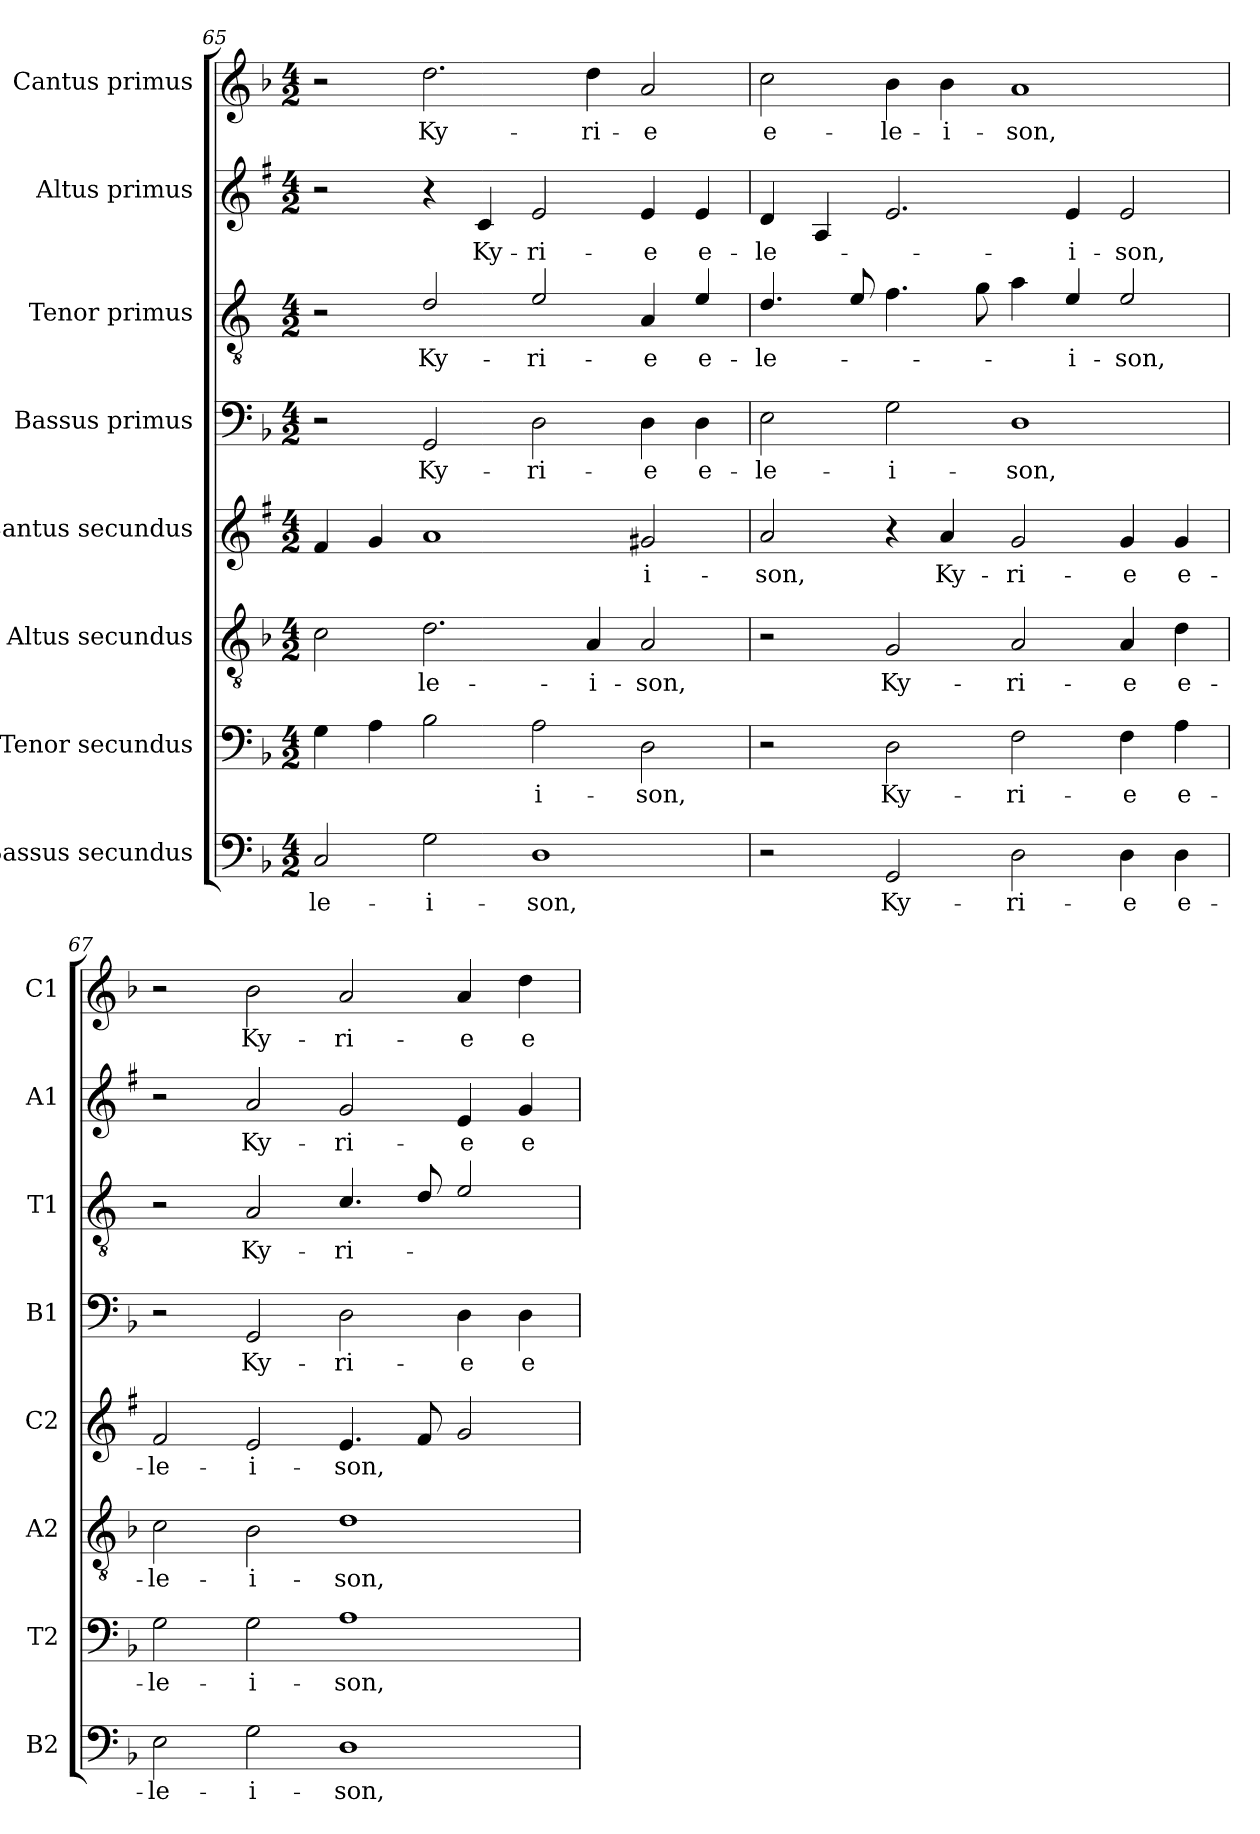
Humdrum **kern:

**kern	**text	**kern	**text	**kern	**text	**kern	**text	**kern	**text	**kern	**text	**kern	**text	**kern	**text
*part8	*part8	*part7	*part7	*part6	*part6	*part5	*part5	*part4	*part4	*part3	*part3	*part2	*part2	*part1	*part1
*staff8	*staff8	*staff7	*staff7	*staff6	*staff6	*staff5	*staff5	*staff4	*staff4	*staff3	*staff3	*staff2	*staff2	*staff1	*staff1
*I"Bassus secundus	*	*I"Tenor secundus	*	*I"Altus secundus	*	*I"Cantus secundus	*	*I"Bassus primus	*	*I"Tenor primus	*	*I"Altus primus	*	*I"Cantus primus	*
*I'B2	*	*I'T2	*	*I'A2	*	*I'C2	*	*I'B1	*	*I'T1	*	*I'A1	*	*I'C1	*
!!LO:LB:g=z
*clefF4	*	*clefF4	*	*clefGv2	*	*clefG2	*	*clefF4	*	*clefGv2	*	*clefG2	*	*clefG2	*
*	*	*	*	*	*	*ITrd1c2	*	*	*	*ITrd4c7	*	*ITrd1c2	*	*	*
*k[b-]	*	*k[b-]	*	*k[b-]	*	*k[b-]	*	*k[b-]	*	*k[b-]	*	*k[b-]	*	*k[b-]	*
*F:	*	*F:	*	*F:	*	*F:	*	*F:	*	*F:	*	*F:	*	*F:	*
*M4/2	*	*M4/2	*	*M4/2	*	*M4/2	*	*M4/2	*	*M4/2	*	*M4/2	*	*M4/2	*
=65	=65	=65	=65	=65	=65	=65	=65	=65	=65	=65	=65	=65	=65	=65	=65
!	!LO:LY:b	!	!	!	!	!	!	!	!	!	!	!	!	!	!
2C/	-le-	4G\	.	2c\	.	4e/	.	2r	.	2r	.	2r	.	2r	.
.	.	4A\	.	.	.	4f/	.	.	.	.	.	.	.	.	.
!	!LO:LY:b	!	!	!	!LO:LY:b	!	!	!	!LO:LY:b	!	!LO:LY:b	!	!	!	!LO:LY:b
2G\	-i-	2B-\	.	2.d\	-le-	1g	.	2GG/	Ky-	2G/	Ky-	4r	.	2.dd\	Ky-
!	!	!	!	!	!	!	!	!	!	!	!	!	!LO:LY:b	!	!
.	.	.	.	.	.	.	.	.	.	.	.	4B-/	Ky-	.	.
!	!LO:LY:b	!	!LO:LY:b	!	!	!	!	!	!LO:LY:b	!	!LO:LY:b	!	!LO:LY:b	!	!
1D	-son,	2A\	-i-	.	.	.	.	2D\	-ri-	2A/	-ri-	2d/	-ri-	.	.
!	!	!	!	!	!LO:LY:b	!	!	!	!	!	!	!	!	!	!LO:LY:b
.	.	.	.	4A/	-i-	.	.	.	.	.	.	.	.	4dd\	-ri-
!	!	!	!LO:LY:b	!	!LO:LY:b	!	!LO:LY:b	!	!LO:LY:b	!	!LO:LY:b	!	!LO:LY:b	!	!LO:LY:b
.	.	2D\	-son,	2A/	-son,	2f#X/	-i-	4D\	-e	4D/	-e	4d/	-e	2a/	-e
!	!	!	!	!	!	!	!	!	!LO:LY:b	!	!LO:LY:b	!	!LO:LY:b	!	!
.	.	.	.	.	.	.	.	4D\	e-	4A/	e-	4d/	e-	.	.
=66	=66	=66	=66	=66	=66	=66	=66	=66	=66	=66	=66	=66	=66	=66	=66
!	!	!	!	!	!	!	!LO:LY:b	!	!LO:LY:b	!	!LO:LY:b	!	!LO:LY:b	!	!LO:LY:b
2r	.	2r	.	2r	.	2g/	-son,	2E\	-le-	4.G/	-le-	4c/	-le-	2cc\	e-
.	.	.	.	.	.	.	.	.	.	.	.	4G/	.	.	.
.	.	.	.	.	.	.	.	.	.	8A/	.	.	.	.	.
!	!LO:LY:b	!	!LO:LY:b	!	!LO:LY:b	!	!	!	!LO:LY:b	!	!	!	!	!	!LO:LY:b
2GG/	Ky-	2D\	Ky-	2G/	Ky-	4r	.	2G\	-i-	4.B-\	.	2.d/	.	4b-\	-le-
!	!	!	!	!	!	!	!LO:LY:b	!	!	!	!	!	!	!	!LO:LY:b
.	.	.	.	.	.	4g/	Ky-	.	.	.	.	.	.	4b-\	-i-
.	.	.	.	.	.	.	.	.	.	8c\	.	.	.	.	.
!	!LO:LY:b	!	!LO:LY:b	!	!LO:LY:b	!	!LO:LY:b	!	!LO:LY:b	!	!	!	!	!	!LO:LY:b
2D\	-ri-	2F\	-ri-	2A/	-ri-	2f/	-ri-	1D	-son,	4d\	.	.	.	1a	-son,
!	!	!	!	!	!	!	!	!	!	!	!LO:LY:b	!	!LO:LY:b	!	!
.	.	.	.	.	.	.	.	.	.	4A/	-i-	4d/	-i-	.	.
!	!LO:LY:b	!	!LO:LY:b	!	!LO:LY:b	!	!LO:LY:b	!	!	!	!LO:LY:b	!	!LO:LY:b	!	!
4D\	-e	4F\	-e	4A/	-e	4f/	-e	.	.	2A/	-son,	2d/	-son,	.	.
!	!LO:LY:b	!	!LO:LY:b	!	!LO:LY:b	!	!LO:LY:b	!	!	!	!	!	!	!	!
4D\	e-	4A\	e-	4d\	e-	4f/	e-	.	.	.	.	.	.	.	.
=67	=67	=67	=67	=67	=67	=67	=67	=67	=67	=67	=67	=67	=67	=67	=67
!	!LO:LY:b	!	!LO:LY:b	!	!LO:LY:b	!	!LO:LY:b	!	!	!	!	!	!	!	!
2E\	-le-	2G\	-le-	2c\	-le-	2e/	-le-	2r	.	2r	.	2r	.	2r	.
!	!LO:LY:b	!	!LO:LY:b	!	!LO:LY:b	!	!LO:LY:b	!	!LO:LY:b	!	!LO:LY:b	!	!LO:LY:b	!	!LO:LY:b
2G\	-i-	2G\	-i-	2B-\	-i-	2d/	-i-	2GG/	Ky-	2D/	Ky-	2g/	Ky-	2b-\	Ky-
!	!LO:LY:b	!	!LO:LY:b	!	!LO:LY:b	!	!LO:LY:b	!	!LO:LY:b	!	!LO:LY:b	!	!LO:LY:b	!	!LO:LY:b
1D	-son,	1A	-son,	1d	-son,	4.d/	-son,	2D\	-ri-	4.F/	-ri-	2f/	-ri-	2a/	-ri-
.	.	.	.	.	.	8e/	.	.	.	8G/	.	.	.	.	.
!	!	!	!	!	!	!	!	!	!LO:LY:b	!	!	!	!LO:LY:b	!	!LO:LY:b
.	.	.	.	.	.	2f/	.	4D\	-e	2A/	.	4d/	-e	4a/	-e
!	!	!	!	!	!	!	!	!	!LO:LY:b	!	!	!	!LO:LY:b	!	!LO:LY:b
.	.	.	.	.	.	.	.	4D\	e-	.	.	4f/	e-	4dd\	e-
=	=	=	=	=	=	=	=	=	=	=	=	=	=	=	=
*-	*-	*-	*-	*-	*-	*-	*-	*-	*-	*-	*-	*-	*-	*-	*-
